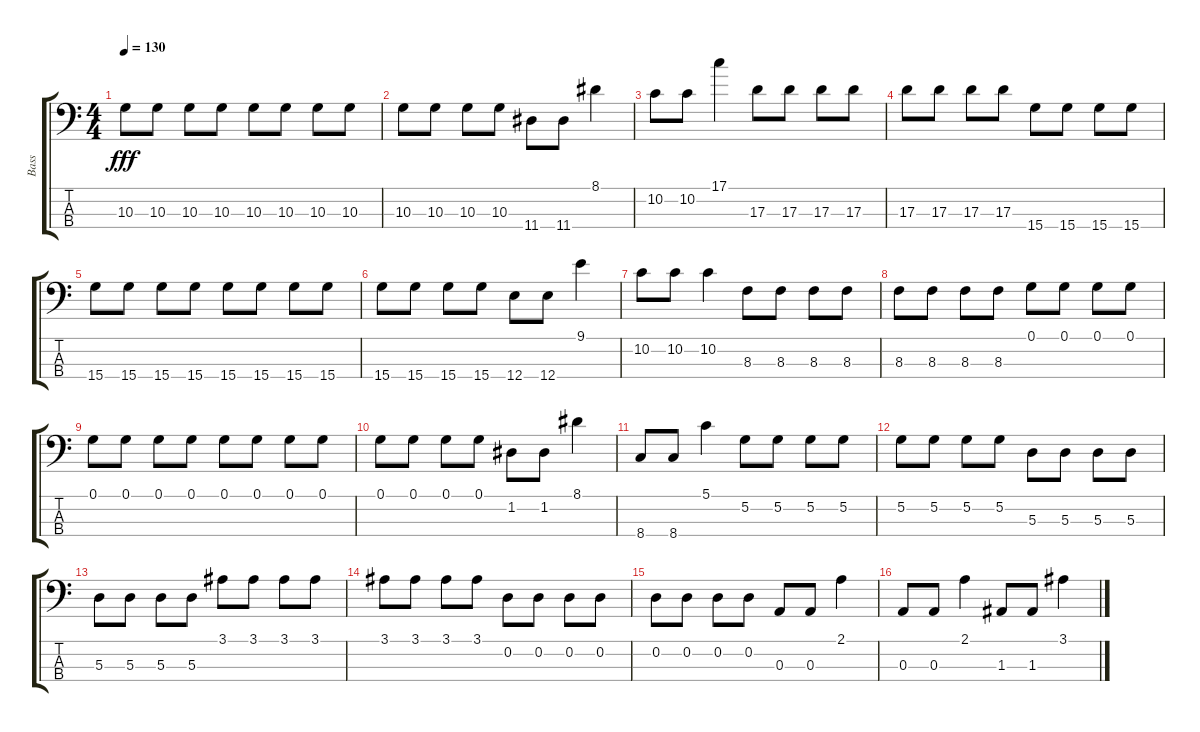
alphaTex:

\track ("Bass" "Bass") {instrument electricbassfinger}
\staff {score tabs}
\tuning (G2 D2 A1 E1) {hide}
\ts (4 4)
\tempo 130
\clef f4
\ks c
10.3.8{dy fff} 10.3.8 10.3.8 10.3.8 10.3.8 10.3.8 10.3.8 10.3.8 |
10.3.8 10.3.8 10.3.8 10.3.8 11.4.8 11.4.8 8.1.4 |
10.2.8 10.2.8 17.1.4 17.3.8 17.3.8 17.3.8 17.3.8 |
17.3.8 17.3.8 17.3.8 17.3.8 15.4.8 15.4.8 15.4.8 15.4.8 |
15.4.8 15.4.8 15.4.8 15.4.8 15.4.8 15.4.8 15.4.8 15.4.8 |
15.4.8 15.4.8 15.4.8 15.4.8 12.4.8 12.4.8 9.1.4 |
10.2.8 10.2.8 10.2.4 8.3.8 8.3.8 8.3.8 8.3.8 |
8.3.8 8.3.8 8.3.8 8.3.8 0.1.8 0.1.8 0.1.8 0.1.8 |
0.1.8 0.1.8 0.1.8 0.1.8 0.1.8 0.1.8 0.1.8 0.1.8 |
0.1.8 0.1.8 0.1.8 0.1.8 1.2.8 1.2.8 8.1.4 |
8.4.8 8.4.8 5.1.4 5.2.8 5.2.8 5.2.8 5.2.8 |
5.2.8 5.2.8 5.2.8 5.2.8 5.3.8 5.3.8 5.3.8 5.3.8 |
5.3.8 5.3.8 5.3.8 5.3.8 3.1.8 3.1.8 3.1.8 3.1.8 |
3.1.8 3.1.8 3.1.8 3.1.8 0.2.8 0.2.8 0.2.8 0.2.8 |
0.2.8 0.2.8 0.2.8 0.2.8 0.3.8 0.3.8 2.1.4 |
0.3.8 0.3.8 2.1.4 1.3.8 1.3.8 3.1.4
